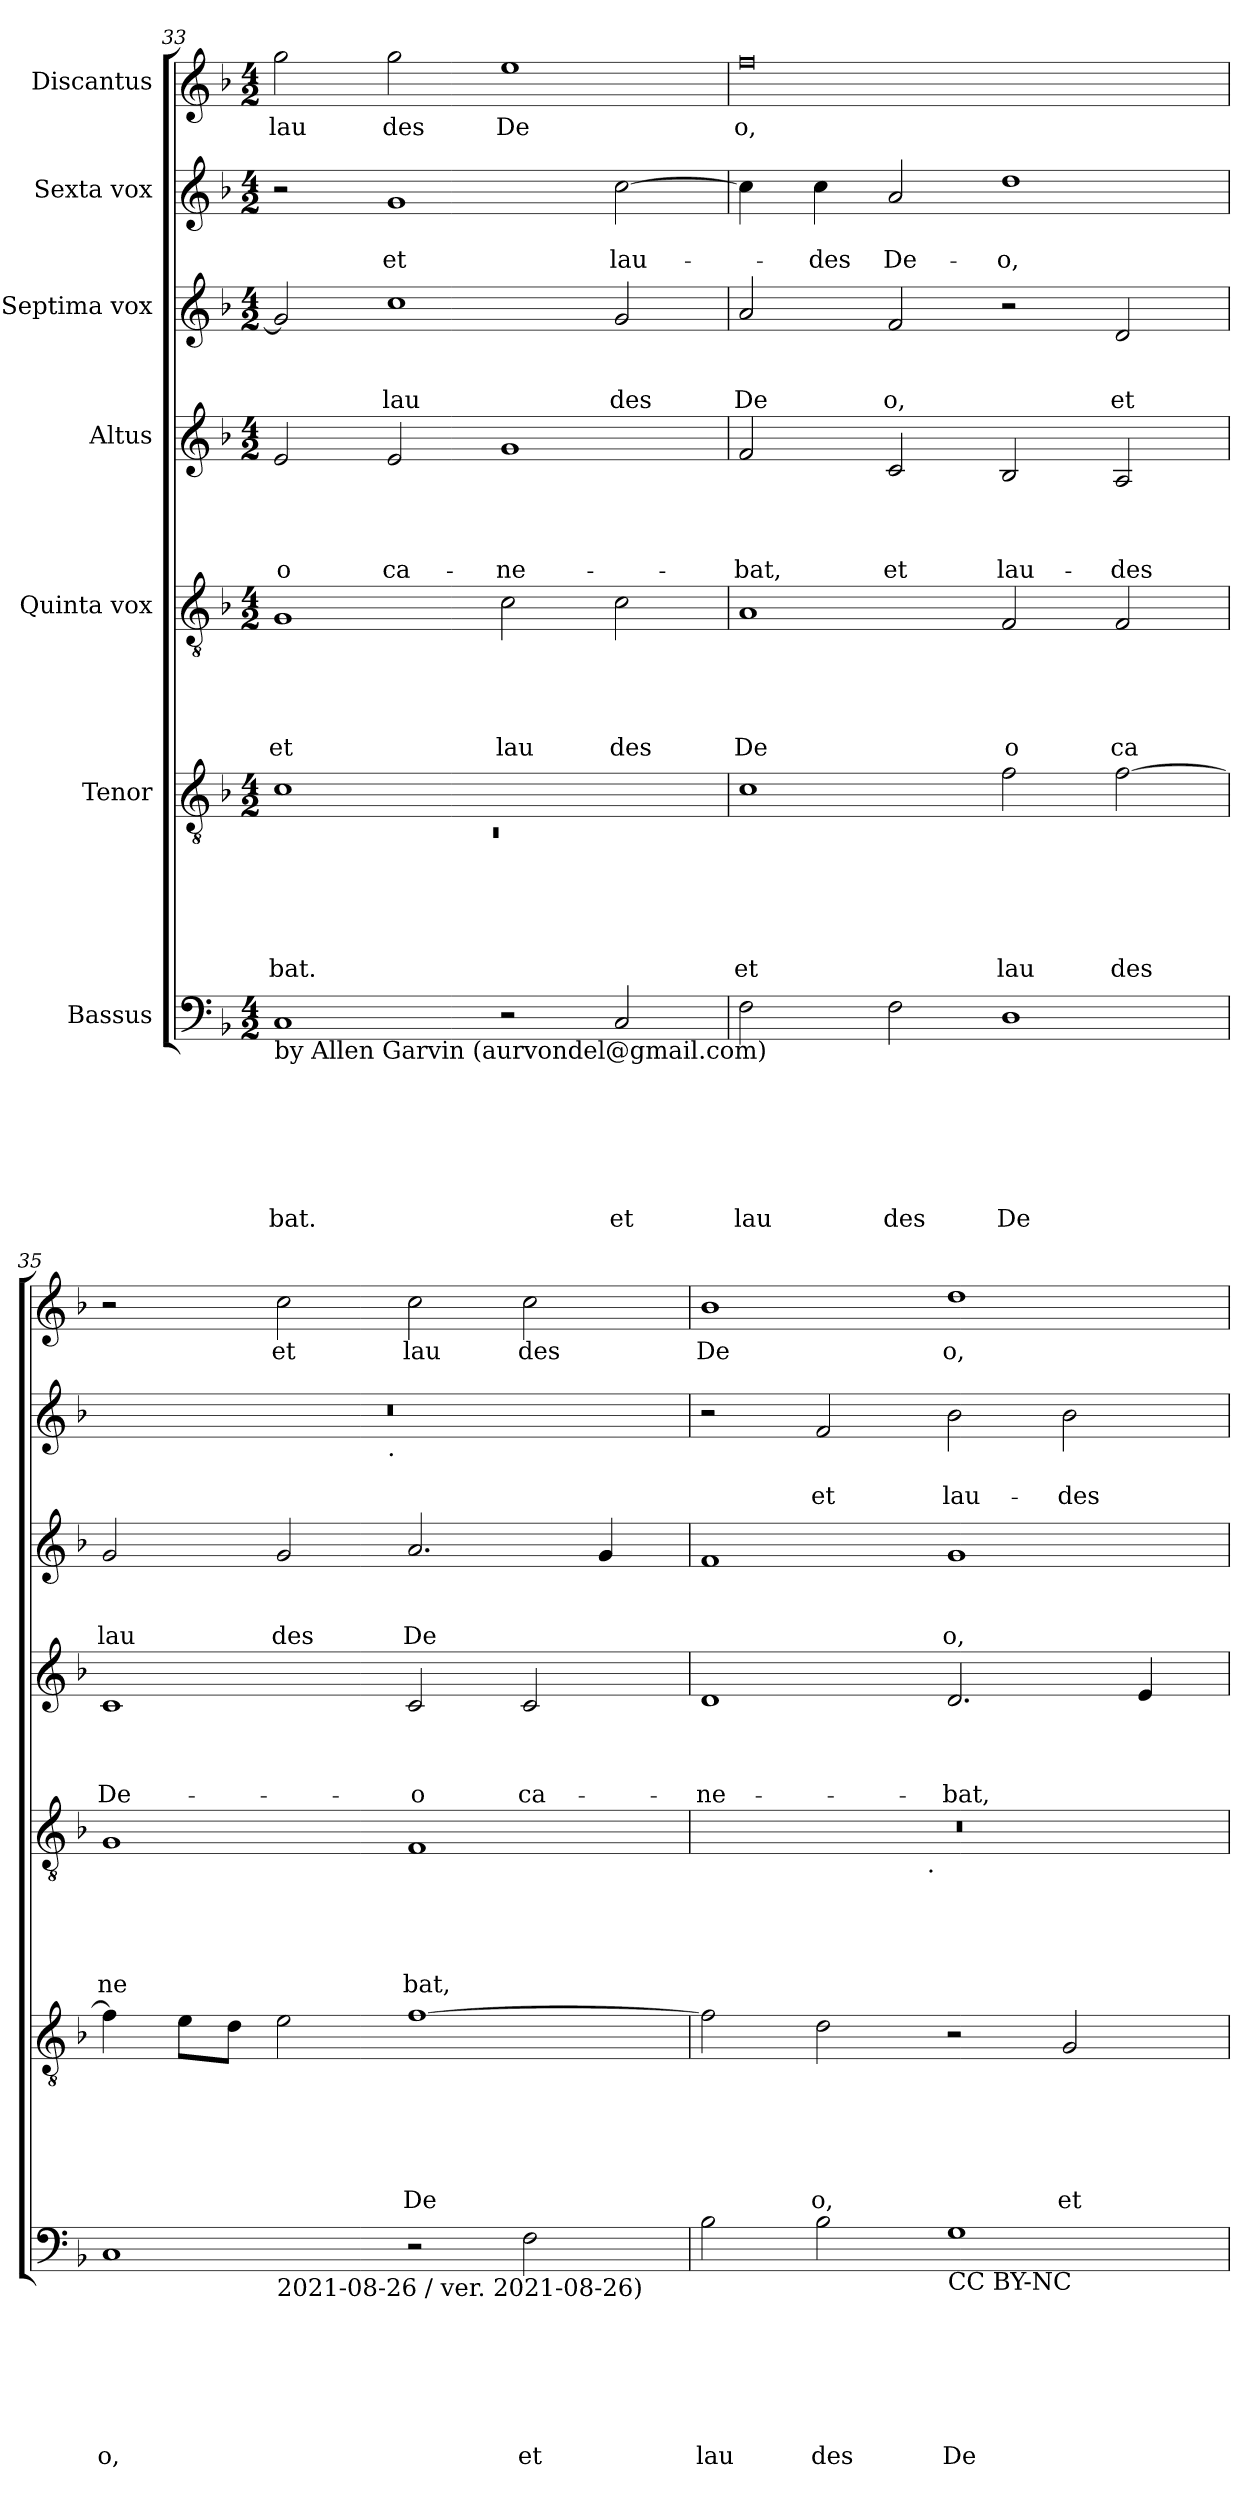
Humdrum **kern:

**kern	**text	**text	**text	**text	**text	**text	**text	**kern	**text	**text	**text	**text	**text	**text	**kern	**text	**text	**text	**text	**text	**kern	**text	**text	**text	**text	**kern	**text	**text	**text	**kern	**text	**text	**kern	**text
*part7	*part7	*part7	*part7	*part7	*part7	*part7	*part7	*part6	*part6	*part6	*part6	*part6	*part6	*part6	*part5	*part5	*part5	*part5	*part5	*part5	*part4	*part4	*part4	*part4	*part4	*part3	*part3	*part3	*part3	*part2	*part2	*part2	*part1	*part1
*staff7	*staff7	*staff7	*staff7	*staff7	*staff7	*staff7	*staff7	*staff6	*staff6	*staff6	*staff6	*staff6	*staff6	*staff6	*staff5	*staff5	*staff5	*staff5	*staff5	*staff5	*staff4	*staff4	*staff4	*staff4	*staff4	*staff3	*staff3	*staff3	*staff3	*staff2	*staff2	*staff2	*staff1	*staff1
*I"Bassus	*	*	*	*	*	*	*	*I"Tenor	*	*	*	*	*	*	*I"Quinta vox	*	*	*	*	*	*I"Altus	*	*	*	*	*I"Septima vox	*	*	*	*I"Sexta vox	*	*	*I"Discantus	*
*clefF4	*	*	*	*	*	*	*	*clefGv2	*	*	*	*	*	*	*clefGv2	*	*	*	*	*	*clefG2	*	*	*	*	*clefG2	*	*	*	*clefG2	*	*	*clefG2	*
*k[b-]	*	*	*	*	*	*	*	*k[b-]	*	*	*	*	*	*	*k[b-]	*	*	*	*	*	*k[b-]	*	*	*	*	*k[b-]	*	*	*	*k[b-]	*	*	*k[b-]	*
*F:	*	*	*	*	*	*	*	*F:	*	*	*	*	*	*	*F:	*	*	*	*	*	*F:	*	*	*	*	*F:	*	*	*	*F:	*	*	*F:	*
*M4/2	*	*	*	*	*	*	*	*M4/2	*	*	*	*	*	*	*M4/2	*	*	*	*	*	*M4/2	*	*	*	*	*M4/2	*	*	*	*M4/2	*	*	*M4/2	*
=33	=33	=33	=33	=33	=33	=33	=33	=33	=33	=33	=33	=33	=33	=33	=33	=33	=33	=33	=33	=33	=33	=33	=33	=33	=33	=33	=33	=33	=33	=33	=33	=33	=33	=33
*	*	*	*	*	*	*	*	*^	*	*	*	*	*	*	*	*	*	*	*	*	*	*	*	*	*	*	*	*	*	*	*	*	*	*
!LO:TX:b:t=by Allen Garvin (aurvondel@gmail.com)	!	!	!	!	!	!	!	!	!	!	!	!	!	!	!	!	!	!	!	!	!	!	!	!	!	!	!	!	!	!	!	!	!	!	!
!	!	!	!	!	!	!	!LO:LY:b	!	!LO:N:vis=1	!	!	!	!	!	!LO:LY:b	!	!	!	!	!	!LO:LY:b	!	!	!	!	!LO:LY:b	!	!	!	!	!	!	!	!	!LO:LY:b
1C	.	.	.	.	.	.	bat.	1c	0rC	.	.	.	.	.	bat.	1G	.	.	.	.	et	2e/	.	.	.	-o	2g/]	.	.	.	2r	.	.	2gg\	lau
!	!	!	!	!	!	!	!	!	!	!	!	!	!	!	!	!	!	!	!	!	!	!	!	!	!	!LO:LY:b	!	!	!	!LO:LY:b	!	!	!LO:LY:b	!	!LO:LY:b
.	.	.	.	.	.	.	.	.	.	.	.	.	.	.	.	.	.	.	.	.	.	2e/	.	.	.	ca-	1cc	.	.	lau	1g	.	et	2gg\	des
!	!	!	!	!	!	!	!	!	!	!	!	!	!	!	!	!	!	!	!	!	!LO:LY:b	!	!	!	!	!LO:LY:b	!	!	!	!	!	!	!	!	!LO:LY:b
2r	.	.	.	.	.	.	.	1ryy	.	.	.	.	.	.	.	2c\	.	.	.	.	lau	1g	.	.	.	-ne-	.	.	.	.	.	.	.	1ee	De
!	!	!	!	!	!	!	!LO:LY:b	!	!	!	!	!	!	!	!	!	!	!	!	!	!LO:LY:b	!	!	!	!	!	!	!	!	!LO:LY:b	!	!	!LO:LY:b	!	!
2C/	.	.	.	.	.	.	et	.	.	.	.	.	.	.	.	2c\	.	.	.	.	des	.	.	.	.	.	2g/	.	.	des	[>2cc\	.	lau-	.	.
*	*	*	*	*	*	*	*	*v	*v	*	*	*	*	*	*	*	*	*	*	*	*	*	*	*	*	*	*	*	*	*	*	*	*	*	*
=34	=34	=34	=34	=34	=34	=34	=34	=34	=34	=34	=34	=34	=34	=34	=34	=34	=34	=34	=34	=34	=34	=34	=34	=34	=34	=34	=34	=34	=34	=34	=34	=34	=34	=34
!	!	!	!	!	!	!	!LO:LY:b	!	!	!	!	!	!	!LO:LY:b	!	!	!	!	!	!LO:LY:b	!	!	!	!	!LO:LY:b	!	!	!	!LO:LY:b	!	!	!	!	!LO:LY:b
2F\	.	.	.	.	.	.	lau	1c	.	.	.	.	.	et	1A	.	.	.	.	De	2f/	.	.	.	-bat,	2a/	.	.	De	4cc\]	.	.	0ff	o,
!	!	!	!	!	!	!	!	!	!	!	!	!	!	!	!	!	!	!	!	!	!	!	!	!	!	!	!	!	!	!	!	!LO:LY:b	!	!
.	.	.	.	.	.	.	.	.	.	.	.	.	.	.	.	.	.	.	.	.	.	.	.	.	.	.	.	.	.	4cc\	.	-des	.	.
!	!	!	!	!	!	!	!LO:LY:b	!	!	!	!	!	!	!	!	!	!	!	!	!	!	!	!	!	!LO:LY:b	!	!	!	!LO:LY:b	!	!	!LO:LY:b	!	!
2F\	.	.	.	.	.	.	des	.	.	.	.	.	.	.	.	.	.	.	.	.	2c/	.	.	.	et	2f/	.	.	o,	2a/	.	De-	.	.
!	!	!	!	!	!	!	!LO:LY:b	!	!	!	!	!	!	!LO:LY:b	!	!	!	!	!	!LO:LY:b	!	!	!	!	!LO:LY:b	!	!	!	!	!	!	!LO:LY:b	!	!
1D	.	.	.	.	.	.	De	2f\	.	.	.	.	.	lau	2F/	.	.	.	.	o	2B-/	.	.	.	lau-	2r	.	.	.	1dd	.	-o,	.	.
!	!	!	!	!	!	!	!	!	!	!	!	!	!	!LO:LY:b	!	!	!	!	!	!LO:LY:b	!	!	!	!	!LO:LY:b	!	!	!	!LO:LY:b	!	!	!	!	!
.	.	.	.	.	.	.	.	[>2f\	.	.	.	.	.	des	2F/	.	.	.	.	ca	2A/	.	.	.	-des	2d/	.	.	et	.	.	.	.	.
=35	=35	=35	=35	=35	=35	=35	=35	=35	=35	=35	=35	=35	=35	=35	=35	=35	=35	=35	=35	=35	=35	=35	=35	=35	=35	=35	=35	=35	=35	=35	=35	=35	=35	=35
!LO:TX:b:t=(orig.	!	!	!	!	!	!	!	!	!	!	!	!	!	!	!	!	!	!	!	!	!	!	!	!	!	!	!	!	!	!	!	!	!	!
!	!	!	!	!	!	!	!LO:LY:b	!	!	!	!	!	!	!	!	!	!	!	!	!LO:LY:b	!	!	!	!	!LO:LY:b	!	!	!	!LO:LY:b	!	!	!	!	!
*^	*	*	*	*	*	*	*	*	*	*	*	*	*	*	*	*	*	*	*	*	*	*	*	*	*	*	*	*	*	*^	*	*	*	*
1C	2ryy	.	.	.	.	.	.	o,	4f\]	.	.	.	.	.	.	1G	.	.	.	.	ne	1c	.	.	.	De-	2g/	.	.	lau	0r	2ryy	.	.	2r	.
.	.	.	.	.	.	.	.	.	8e\L	.	.	.	.	.	.	.	.	.	.	.	.	.	.	.	.	.	.	.	.	.	.	.	.	.	.	.
.	.	.	.	.	.	.	.	.	8d\J	.	.	.	.	.	.	.	.	.	.	.	.	.	.	.	.	.	.	.	.	.	.	.	.	.	.	.
!	!LO:TX:b:t=2021-08-26 / ver. 2021-08-26)	!	!	!	!	!	!	!	!	!	!	!	!	!	!	!	!	!	!	!	!	!	!	!	!	!	!	!	!	!	!	!	!	!	!	!
!	!	!	!	!	!	!	!	!	!	!	!	!	!	!	!	!	!	!	!	!	!	!	!	!	!	!	!	!	!	!LO:LY:b	!	!	!	!	!	!LO:LY:b
.	1.ryy	.	.	.	.	.	.	.	2e\	.	.	.	.	.	.	.	.	.	.	.	.	.	.	.	.	.	2g/	.	.	des	.	4...ryy	.	.	2cc\	et
!	!	!	!	!	!	!	!	!	!	!	!	!	!	!	!	!	!	!	!	!	!	!	!	!	!	!	!	!	!	!	!	!LO:TX:b:t=.	!	!	!	!
.	.	.	.	.	.	.	.	.	.	.	.	.	.	.	.	.	.	.	.	.	.	.	.	.	.	.	.	.	.	.	.	1ryy	.	.	.	.
!	!	!	!	!	!	!	!	!	!	!	!	!	!	!	!LO:LY:b	!	!	!	!	!	!LO:LY:b	!	!	!	!	!LO:LY:b	!	!	!	!LO:LY:b	!	!	!	!	!	!LO:LY:b
2r	.	.	.	.	.	.	.	.	[>1f	.	.	.	.	.	De	1F	.	.	.	.	bat,	2c/	.	.	.	-o	2.a/	.	.	De	.	.	.	.	2cc\	lau
!	!	!	!	!	!	!	!	!LO:LY:b	!	!	!	!	!	!	!	!	!	!	!	!	!	!	!	!	!	!LO:LY:b	!	!	!	!	!	!	!	!	!	!LO:LY:b
2F\	.	.	.	.	.	.	.	et	.	.	.	.	.	.	.	.	.	.	.	.	.	2c/	.	.	.	ca-	.	.	.	.	.	.	.	.	2cc\	des
.	.	.	.	.	.	.	.	.	.	.	.	.	.	.	.	.	.	.	.	.	.	.	.	.	.	.	4g/	.	.	.	.	.	.	.	.	.
.	.	.	.	.	.	.	.	.	.	.	.	.	.	.	.	.	.	.	.	.	.	.	.	.	.	.	.	.	.	.	.	32ryy	.	.	.	.
=36	=36	=36	=36	=36	=36	=36	=36	=36	=36	=36	=36	=36	=36	=36	=36	=36	=36	=36	=36	=36	=36	=36	=36	=36	=36	=36	=36	=36	=36	=36	=36	=36	=36	=36	=36	=36
!	!	!	!	!	!	!	!	!LO:LY:b	!	!	!	!	!	!	!	!	!	!	!	!	!	!	!	!	!	!LO:LY:b	!	!	!	!	!	!	!	!	!	!LO:LY:b
*v	*v	*	*	*	*	*	*	*	*	*	*	*	*	*	*	*^	*	*	*	*	*	*	*	*	*	*	*	*	*	*	*v	*v	*	*	*	*
2B-\	.	.	.	.	.	.	lau	2f\]	.	.	.	.	.	.	0r	2ryy	.	.	.	.	.	1d	.	.	.	-ne-	1f	.	.	.	2r	.	.	1b-	De
!	!	!	!	!	!	!	!LO:LY:b	!	!	!	!	!	!	!LO:LY:b	!	!	!	!	!	!	!	!	!	!	!	!	!	!	!	!	!	!	!LO:LY:b	!	!
2B-\	.	.	.	.	.	.	des	2d\	.	.	.	.	.	o,	.	4...ryy	.	.	.	.	.	.	.	.	.	.	.	.	.	.	2f/	.	et	.	.
!	!	!	!	!	!	!	!	!	!	!	!	!	!	!	!	!LO:TX:b:t=.	!	!	!	!	!	!	!	!	!	!	!	!	!	!	!	!	!	!	!
.	.	.	.	.	.	.	.	.	.	.	.	.	.	.	.	1ryy	.	.	.	.	.	.	.	.	.	.	.	.	.	.	.	.	.	.	.
!LO:TX:b:t=CC BY-NC	!	!	!	!	!	!	!	!	!	!	!	!	!	!	!	!	!	!	!	!	!	!	!	!	!	!	!	!	!	!	!	!	!	!	!
!	!	!	!	!	!	!	!LO:LY:b	!	!	!	!	!	!	!	!	!	!	!	!	!	!	!	!	!	!	!LO:LY:b	!	!	!	!LO:LY:b	!	!	!LO:LY:b	!	!LO:LY:b
1G	.	.	.	.	.	.	De	2r	.	.	.	.	.	.	.	.	.	.	.	.	.	2.d/	.	.	.	-bat,	1g	.	.	o,	2b-\	.	lau-	1dd	o,
!	!	!	!	!	!	!	!	!	!	!	!	!	!	!LO:LY:b	!	!	!	!	!	!	!	!	!	!	!	!	!	!	!	!	!	!	!LO:LY:b	!	!
.	.	.	.	.	.	.	.	2G/	.	.	.	.	.	et	.	.	.	.	.	.	.	.	.	.	.	.	.	.	.	.	2b-\	.	-des	.	.
.	.	.	.	.	.	.	.	.	.	.	.	.	.	.	.	.	.	.	.	.	.	4e/	.	.	.	.	.	.	.	.	.	.	.	.	.
.	.	.	.	.	.	.	.	.	.	.	.	.	.	.	.	32ryy	.	.	.	.	.	.	.	.	.	.	.	.	.	.	.	.	.	.	.
*	*	*	*	*	*	*	*	*	*	*	*	*	*	*	*v	*v	*	*	*	*	*	*	*	*	*	*	*	*	*	*	*	*	*	*	*
=	=	=	=	=	=	=	=	=	=	=	=	=	=	=	=	=	=	=	=	=	=	=	=	=	=	=	=	=	=	=	=	=	=	=
*-	*-	*-	*-	*-	*-	*-	*-	*-	*-	*-	*-	*-	*-	*-	*-	*-	*-	*-	*-	*-	*-	*-	*-	*-	*-	*-	*-	*-	*-	*-	*-	*-	*-	*-
